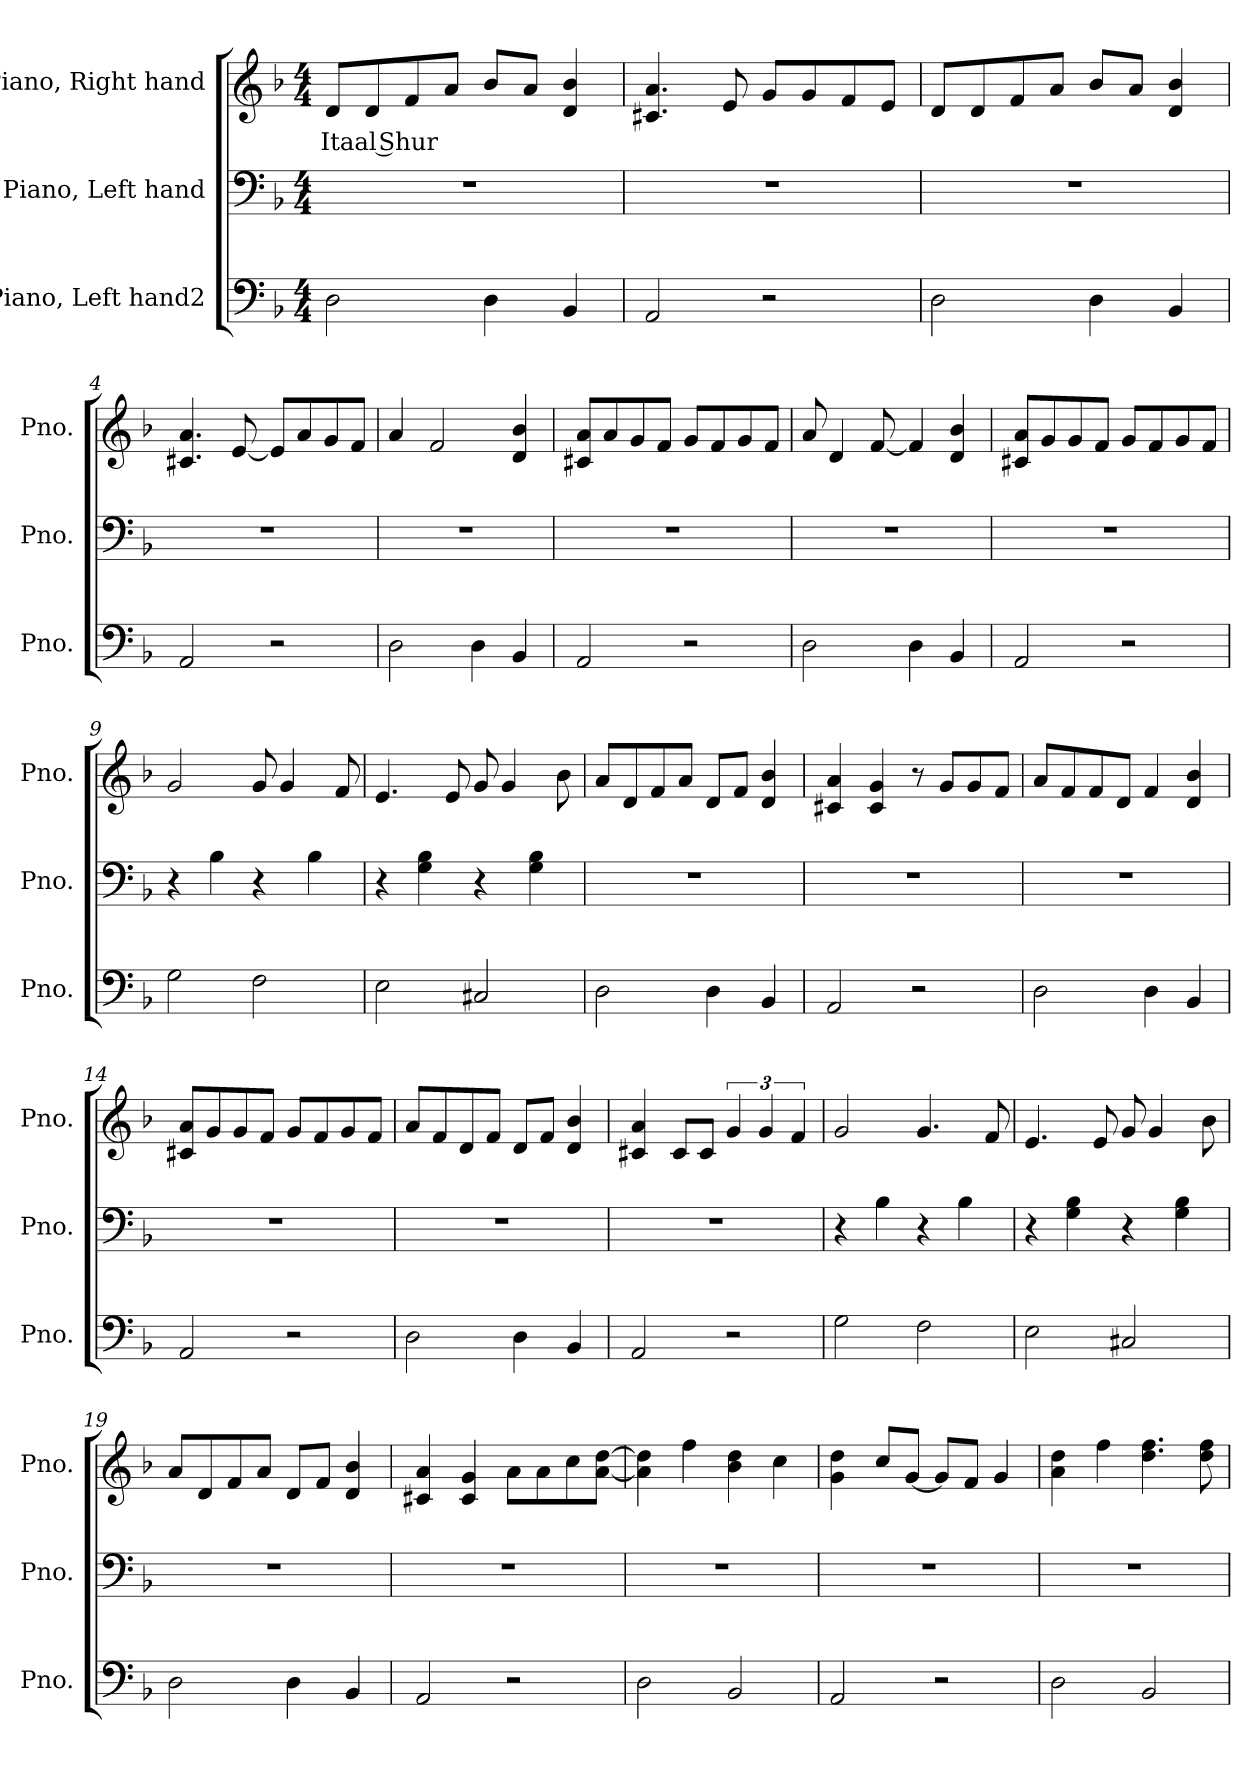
**kern	**kern	**kern	**text
*part3	*part2	*part1	*part1
*staff3	*staff2	*staff1	*staff1
*I"Piano, Left hand2	*I"Piano, Left hand	*I"Piano, Right hand	*
*I'Pno.	*I'Pno.	*I'Pno.	*
*clefF4	*clefF4	*clefG2	*
*k[b-]	*k[b-]	*k[b-]	*
*M4/4	*M4/4	*M4/4	*
*MM114	*MM114	*MM114	*
=1	=1	=1	=1
!	!	!	!LO:LY:b
2D\	1r	8d/L	Itaal Shur
.	.	8d/	.
.	.	8f/	.
.	.	8a/J	.
4D\	.	8b-/L	.
.	.	8a/J	.
4BB-/	.	4d/ 4b-/	.
=2	=2	=2	=2
2AA/	1r	4.c#X/ 4.a/	.
.	.	8e/	.
2r	.	8g/L	.
.	.	8g/	.
.	.	8f/	.
.	.	8e/J	.
=3	=3	=3	=3
2D\	1r	8d/L	.
.	.	8d/	.
.	.	8f/	.
.	.	8a/J	.
4D\	.	8b-/L	.
.	.	8a/J	.
4BB-/	.	4d/ 4b-/	.
=4	=4	=4	=4
2AA/	1r	4.c#X/ 4.a/	.
.	.	[8e/	.
2r	.	8e/L]	.
.	.	8a/	.
.	.	8g/	.
.	.	8f/J	.
!!LO:LB:g=z
=5	=5	=5	=5
2D\	1r	4a/	.
.	.	2f/	.
4D\	.	.	.
4BB-/	.	4d/ 4b-/	.
=6	=6	=6	=6
2AA/	1r	8c#X/ 8a/L	.
.	.	8a/	.
.	.	8g/	.
.	.	8f/J	.
2r	.	8g/L	.
.	.	8f/	.
.	.	8g/	.
.	.	8f/J	.
=7	=7	=7	=7
2D\	1r	8a/	.
.	.	4d/	.
.	.	[8f/	.
4D\	.	4f/]	.
4BB-/	.	4d/ 4b-/	.
=8	=8	=8	=8
2AA/	1r	8c#X/ 8a/L	.
.	.	8g/	.
.	.	8g/	.
.	.	8f/J	.
2r	.	8g/L	.
.	.	8f/	.
.	.	8g/	.
.	.	8f/J	.
=9	=9	=9	=9
2G\	4r	2g/	.
.	4B-\	.	.
2F\	4r	8g/	.
.	.	4g/	.
.	4B-\	.	.
.	.	8f/	.
=10	=10	=10	=10
2E\	4r	4.e/	.
.	4G\ 4B-\	.	.
.	.	8e/	.
2C#X/	4r	8g/	.
.	.	4g/	.
.	4G\ 4B-\	.	.
.	.	8b-\	.
!!LO:LB:g=z
=11	=11	=11	=11
2D\	1r	8a/L	.
.	.	8d/	.
.	.	8f/	.
.	.	8a/J	.
4D\	.	8d/L	.
.	.	8f/J	.
4BB-/	.	4d/ 4b-/	.
=12	=12	=12	=12
2AA/	1r	4c#X/ 4a/	.
.	.	4c#/ 4g/	.
2r	.	8r	.
.	.	8g/L	.
.	.	8g/	.
.	.	8f/J	.
=13	=13	=13	=13
2D\	1r	8a/L	.
.	.	8f/	.
.	.	8f/	.
.	.	8d/J	.
4D\	.	4f/	.
4BB-/	.	4d/ 4b-/	.
=14	=14	=14	=14
2AA/	1r	8c#X/ 8a/L	.
.	.	8g/	.
.	.	8g/	.
.	.	8f/J	.
2r	.	8g/L	.
.	.	8f/	.
.	.	8g/	.
.	.	8f/J	.
=15	=15	=15	=15
2D\	1r	8a/L	.
.	.	8f/	.
.	.	8d/	.
.	.	8f/J	.
4D\	.	8d/L	.
.	.	8f/J	.
4BB-/	.	4d/ 4b-/	.
!!LO:LB:g=z
=16	=16	=16	=16
2AA/	1r	4c#X/ 4a/	.
.	.	8c#/L	.
.	.	8c#/J	.
2r	.	6g/	.
.	.	6g/	.
.	.	6f/	.
=17	=17	=17	=17
2G\	4r	2g/	.
.	4B-\	.	.
2F\	4r	4.g/	.
.	4B-\	.	.
.	.	8f/	.
=18	=18	=18	=18
2E\	4r	4.e/	.
.	4G\ 4B-\	.	.
.	.	8e/	.
2C#X/	4r	8g/	.
.	.	4g/	.
.	4G\ 4B-\	.	.
.	.	8b-\	.
=19	=19	=19	=19
2D\	1r	8a/L	.
.	.	8d/	.
.	.	8f/	.
.	.	8a/J	.
4D\	.	8d/L	.
.	.	8f/J	.
4BB-/	.	4d/ 4b-/	.
=20	=20	=20	=20
2AA/	1r	4c#X/ 4a/	.
.	.	4c#/ 4g/	.
2r	.	8a\L	.
.	.	8a\	.
.	.	8cc\	.
.	.	[8a\ [8dd\J	.
=21	=21	=21	=21
2D\	1r	4a\] 4dd\]	.
.	.	4ff\	.
2BB-/	.	4b-\ 4dd\	.
.	.	4cc\	.
!!LO:PB:g=z
=22	=22	=22	=22
2AA/	1r	4g\ 4dd\	.
.	.	8cc/L	.
.	.	[8g/J	.
2r	.	8g/L]	.
.	.	8f/J	.
.	.	4g/	.
=23	=23	=23	=23
2D\	1r	4a\ 4dd\	.
.	.	4ff\	.
2BB-/	.	4.dd\ 4.ff\	.
.	.	8dd\ 8ff\	.
=	=	=	=
*-	*-	*-	*-
